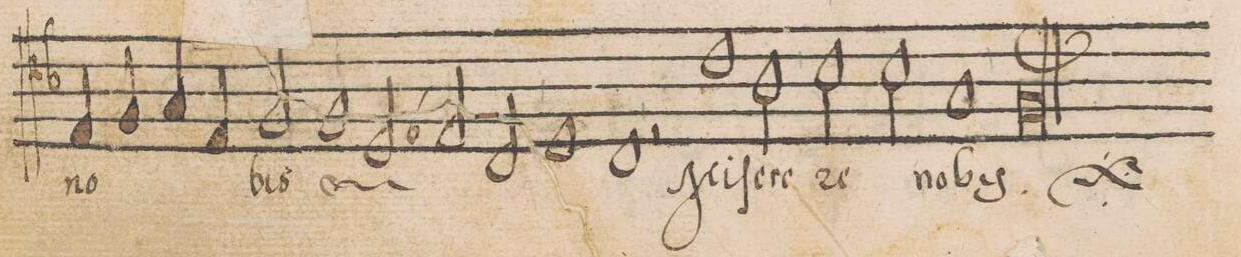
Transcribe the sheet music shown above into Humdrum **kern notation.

**kern	**text
*I"TENOR	*
*clefC4	*
*k[b-]	*
*met()	*
*M2/1	*
4E/	no-
4F/	.
4G/	.
4E/	.
2F/	-bis
*	*ij
1F/	Mi-
=73-	=73-
2D/	-ſe-
2E-X/	-re-
2C/	-re
=74-	=74-
1D	no-
1C	-bis
*	*Xij
=75-	=75-
2r	.
1c	Mi-
2A\	-ſe-
=76-	=76-
2B-\	-re-
2B-\	-re
1G	no-
=77-	=77-
0F;l	-bis.
=78||	=78||
*-	*-
